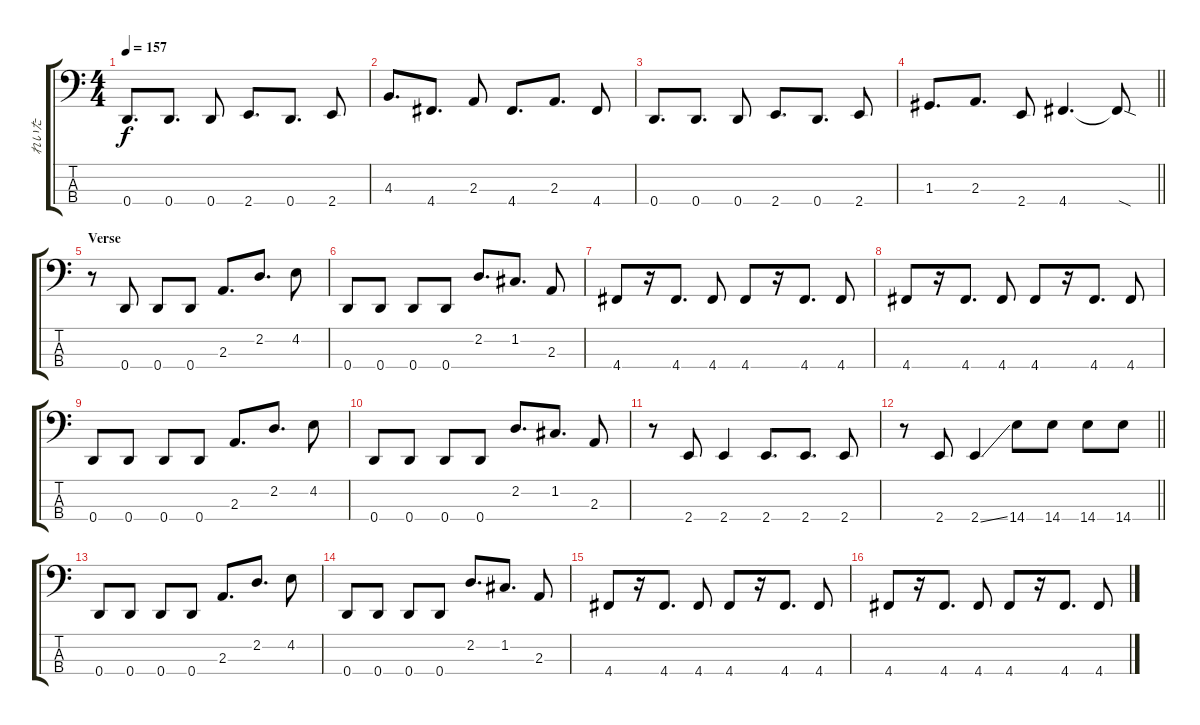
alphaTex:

\track ("れいた" "れいた") {instrument electricbasspick}
\staff {score tabs}
\tuning (F2 C2 G1 D1) {hide}
\ts (4 4)
\tempo 157
\clef f4
\ks c
0.4.8{d dy f} 0.4.8{d} 0.4.8 2.4.8{d} 0.4.8{d} 2.4.8 |
4.3.8{d} 4.4.8{d} 2.3.8 4.4.8{d} 2.3.8{d} 4.4.8 |
0.4.8{d} 0.4.8{d} 0.4.8 2.4.8{d} 0.4.8{d} 2.4.8 |
\barLineRight lightlight
1.3.8{d} 2.3.8{d} 2.4.8 4.4.4{d} 4.4{sod t}.8 |
\section ("" "Verse")
r.8 0.4.8 0.4.8 0.4.8 2.3.8{d} 2.2.8{d} 4.2.8 |
0.4.8 0.4.8 0.4.8 0.4.8 2.2.8{d} 1.2.8{d} 2.3.8 |
4.4.8 r.16 4.4.8{d} 4.4.8 4.4.8 r.16 4.4.8{d} 4.4.8 |
4.4.8 r.16 4.4.8{d} 4.4.8 4.4.8 r.16 4.4.8{d} 4.4.8 |
0.4.8 0.4.8 0.4.8 0.4.8 2.3.8{d} 2.2.8{d} 4.2.8 |
0.4.8 0.4.8 0.4.8 0.4.8 2.2.8{d} 1.2.8{d} 2.3.8 |
r.8 2.4.8 2.4.4 2.4.8{d} 2.4.8{d} 2.4.8 |
\barLineRight lightlight
r.8 2.4.8 2.4{ss}.4 14.4.8 14.4.8 14.4.8 14.4.8 |
\section ("" "")
0.4.8 0.4.8 0.4.8 0.4.8 2.3.8{d} 2.2.8{d} 4.2.8 |
0.4.8 0.4.8 0.4.8 0.4.8 2.2.8{d} 1.2.8{d} 2.3.8 |
4.4.8 r.16 4.4.8{d} 4.4.8 4.4.8 r.16 4.4.8{d} 4.4.8 |
4.4.8 r.16 4.4.8{d} 4.4.8 4.4.8 r.16 4.4.8{d} 4.4.8
